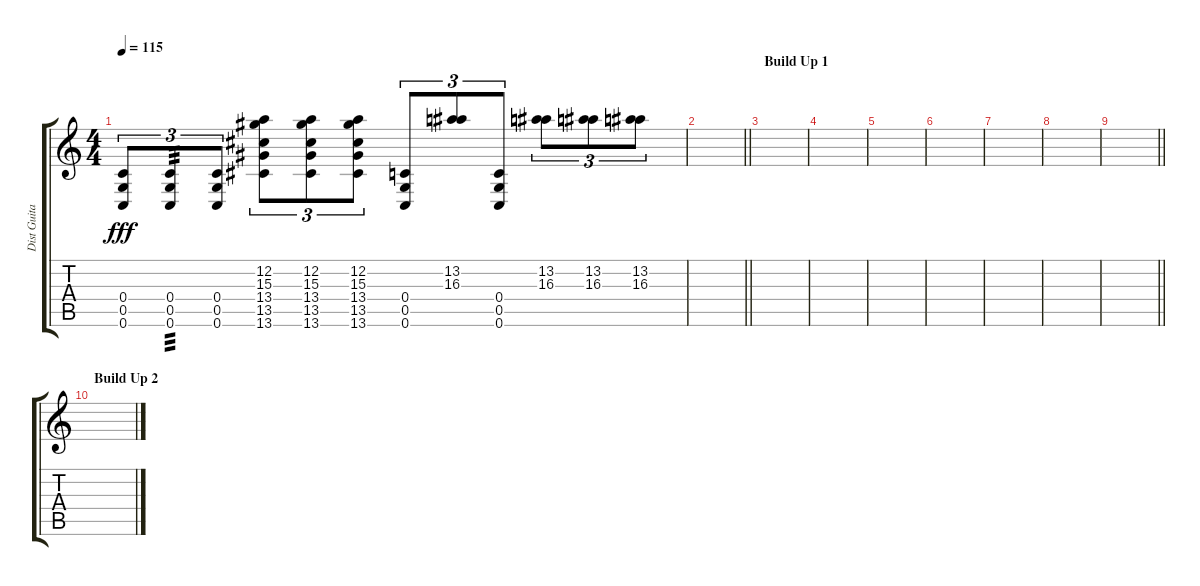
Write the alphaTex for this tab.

\track ("Dist Guitar 1" "Dist Guita") {instrument overdrivenguitar}
\staff {score tabs}
\tuning (D4 A3 F3 C3 G2 C2) {hide}
\ts (4 4)
\tempo 115
\clef g2
\ks c
(0.4 0.5 0.6).8{tu (3 2) dy fff} (0.4 0.5 0.6).8{tu (3 2) tp 3} (0.4 0.5 0.6).8{tu (3 2)} (12.2 15.3 13.4 13.5 13.6).8{tu (3 2)} (12.2 15.3 13.4 13.5 13.6).8{tu (3 2)} (12.2 15.3 13.4 13.5 13.6).8{tu (3 2)} (0.4 0.5 0.6).8{tu (3 2)} (13.2 16.3).8{tu (3 2)} (0.4 0.5 0.6).8{tu (3 2)} (13.2 16.3).8{tu (3 2)} (13.2 16.3).8{tu (3 2)} (13.2 16.3).8{tu (3 2)} |
\barLineRight lightlight
|
\section ("" "Build Up 1")
|
|
|
|
|
|
\barLineRight lightlight
|
\section ("" "Build Up 2")
